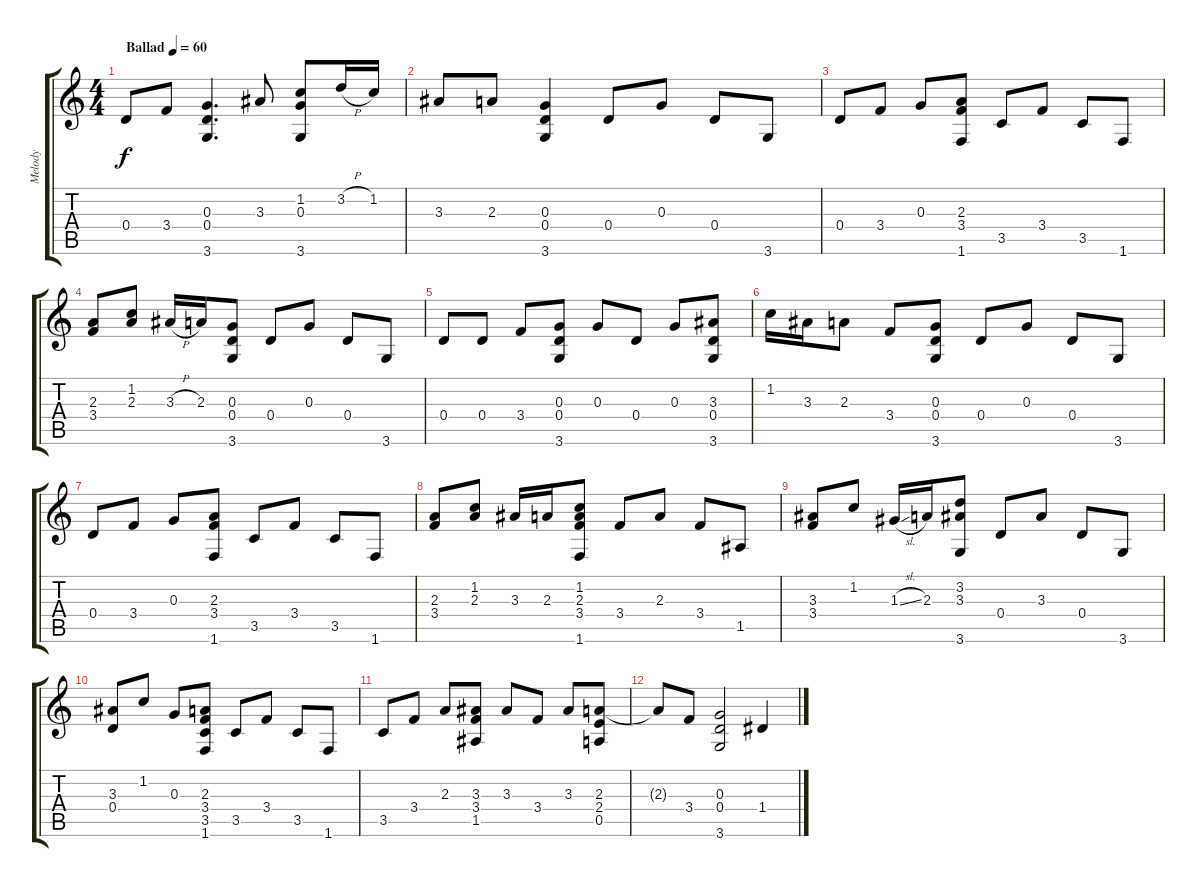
\track ("Melody" "Melody") {instrument acousticguitarsteel}
\staff {score tabs}
\tuning (E4 B3 G3 D3 A2 E2) {hide}
\ts (4 4)
\section ("" "")
\tempo (60 "Ballad")
\clef g2
\ks c
0.4.8{dy f instrument acousticguitarsteel} 3.4.8 (0.3 0.4 3.6).4{d} 3.3.8 (1.2 0.3 3.6).8 3.2{h}.16 1.2.16 |
3.3.8 2.3.8 (0.3 0.4 3.6).4 0.4.8 0.3.8 0.4.8 3.6.8 |
0.4.8 3.4.8 0.3.8 (2.3 3.4 1.6).8 3.5.8 3.4.8 3.5.8 1.6.8 |
(2.3 3.4).8 (1.2 2.3).8 3.3{h}.16 2.3.16 (0.3 0.4 3.6).8 0.4.8 0.3.8 0.4.8 3.6.8 |
0.4.8 0.4.8 3.4.8 (0.3 0.4 3.6).8 0.3.8 0.4.8 0.3.8 (3.3 0.4 3.6).8 |
1.2.16 3.3.16 2.3.8 3.4.8 (0.3 0.4 3.6).8 0.4.8 0.3.8 0.4.8 3.6.8 |
0.4.8 3.4.8 0.3.8 (2.3 3.4 1.6).8 3.5.8 3.4.8 3.5.8 1.6.8 |
(2.3 3.4).8 (1.2 2.3).8 3.3.16 2.3.16 (1.2 2.3 3.4 1.6).8 3.4.8 2.3.8 3.4.8 1.5.8 |
(3.3 3.4).8 1.2.8 1.3{sl}.16 2.3.16 (3.2 3.3 3.6).8 0.4.8 3.3.8 0.4.8 3.6.8 |
(3.3 0.4).8 1.2.8 0.3.8 (2.3 3.4 3.5 1.6).8 3.5.8 3.4.8 3.5.8 1.6.8 |
3.5.8 3.4.8 2.3.8 (3.3 3.4 1.5).8 3.3.8 3.4.8 3.3.8 (2.3 2.4 0.5).8 |
2.3{t}.8 3.4.8 (0.3 0.4 3.6).2 1.4.4
